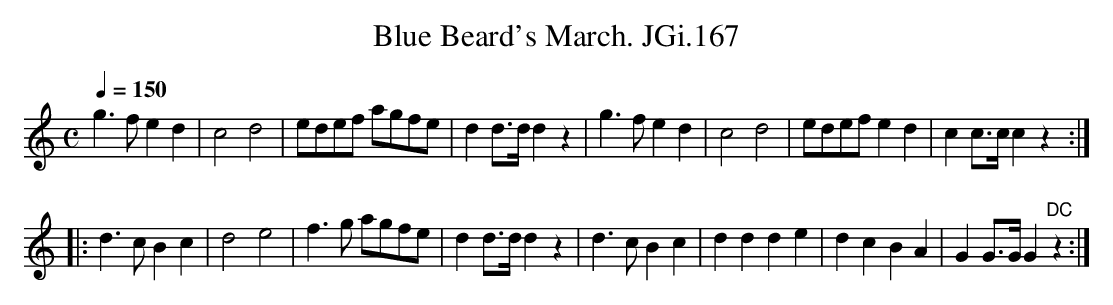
X:1
T:Blue Beard's March. JGi.167
M:C
L:1/8
Q:1/4=150
K:C
g3fe2d2|c4d4|edef agfe|d2d>dd2z2|g3fe2d2|c4d4|edefe2d2|c2c>cc2z2:|
|:d3cB2c2|d4e4|f3g agfe|d2d>dd2z2|d3cB2c2|d2d2d2e2|d2c2B2A2|G2G>GG2"DC"z2:|
